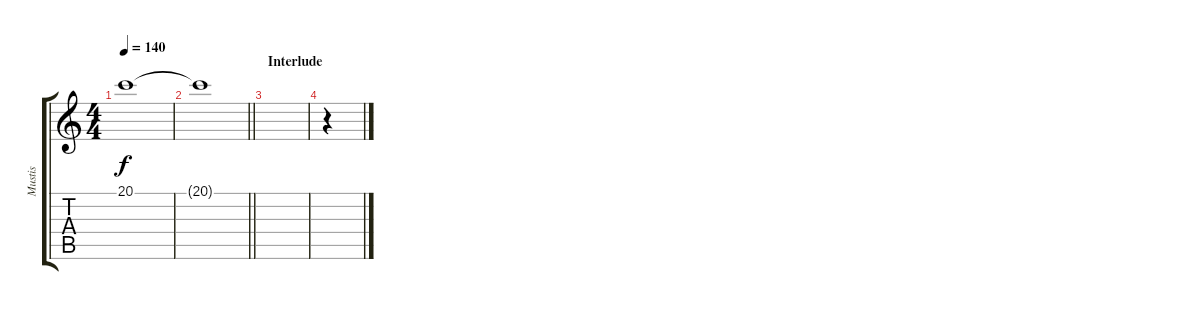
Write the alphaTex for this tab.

\track ("Mustis" "Mustis") {instrument brasssection}
\staff {score tabs}
\tuning (E4 B3 G3 D3 A2 E2) {hide}
\ts (4 4)
\tempo 140
\clef g2
\ks c
20.1.1{dy f} |
\barLineRight lightlight
20.1{t}.1 |
\section ("" "Interlude")
|
r.4
